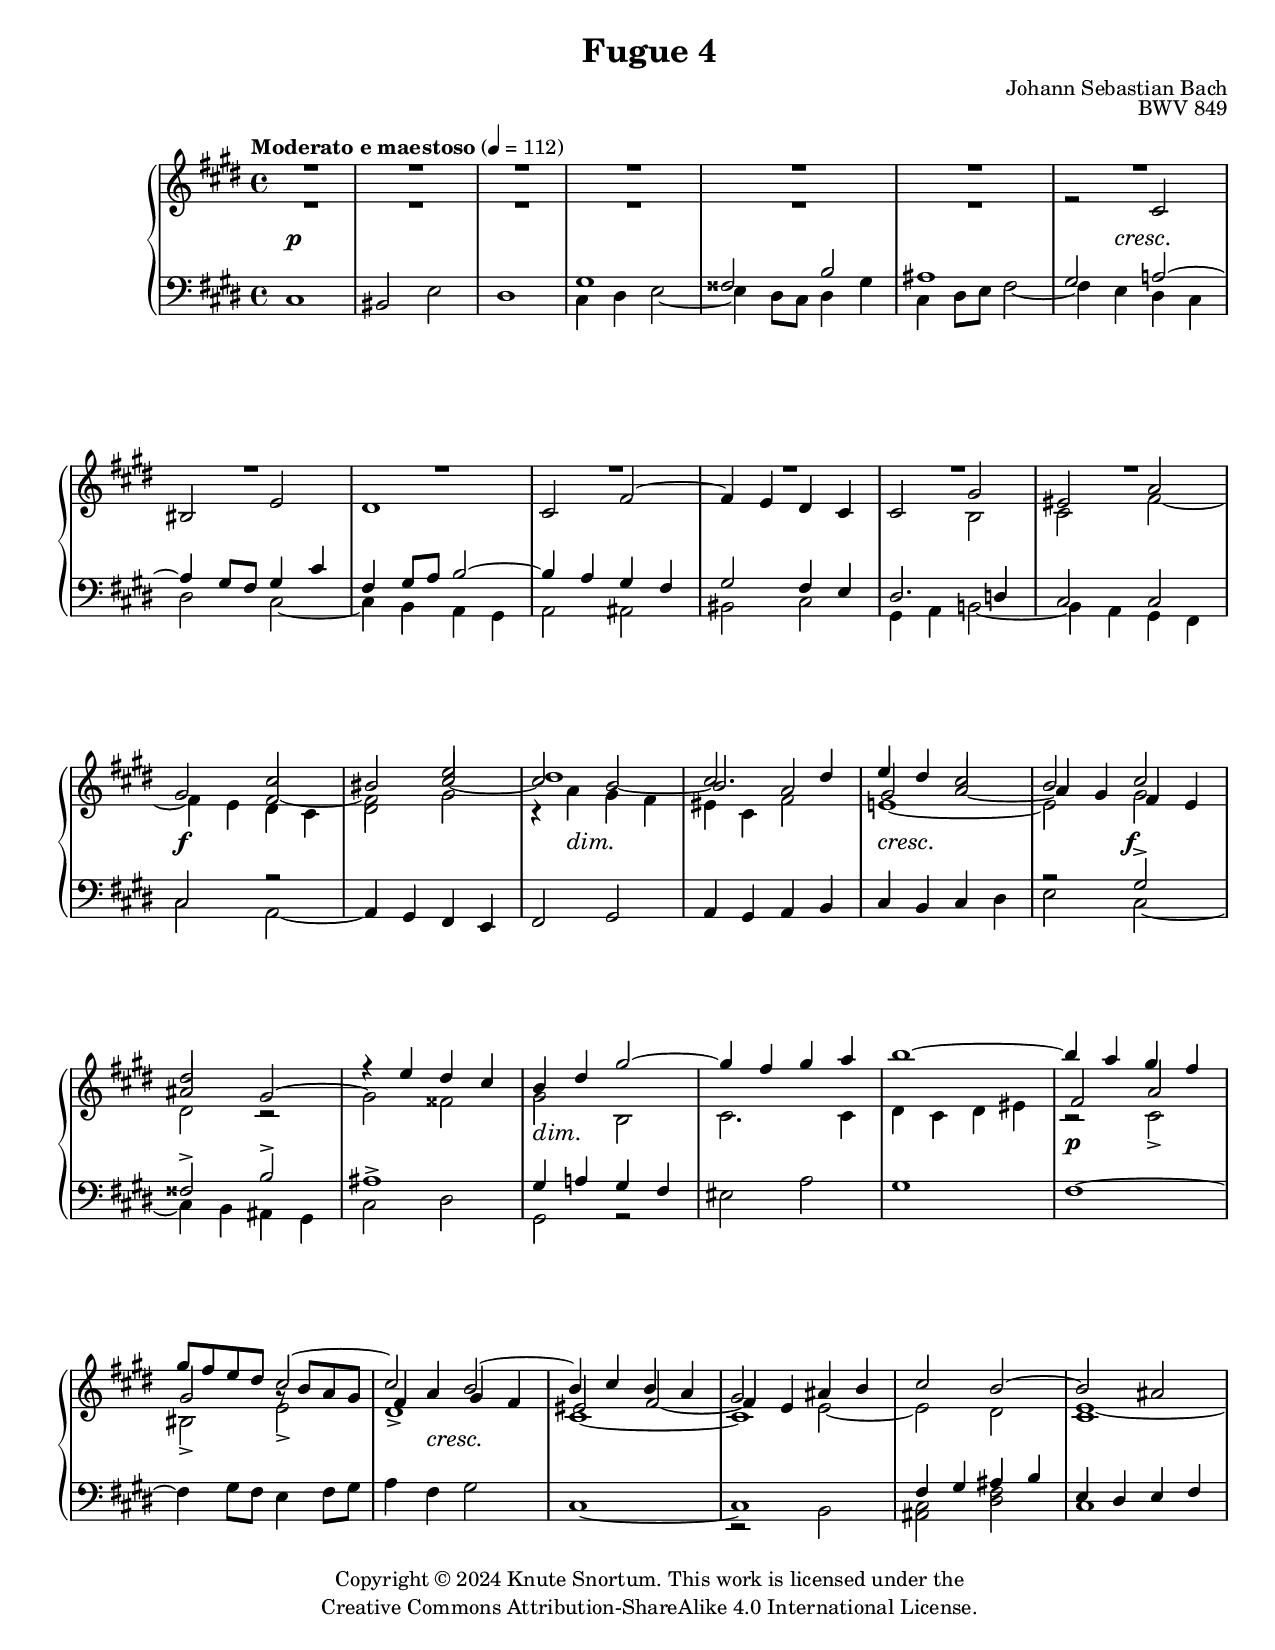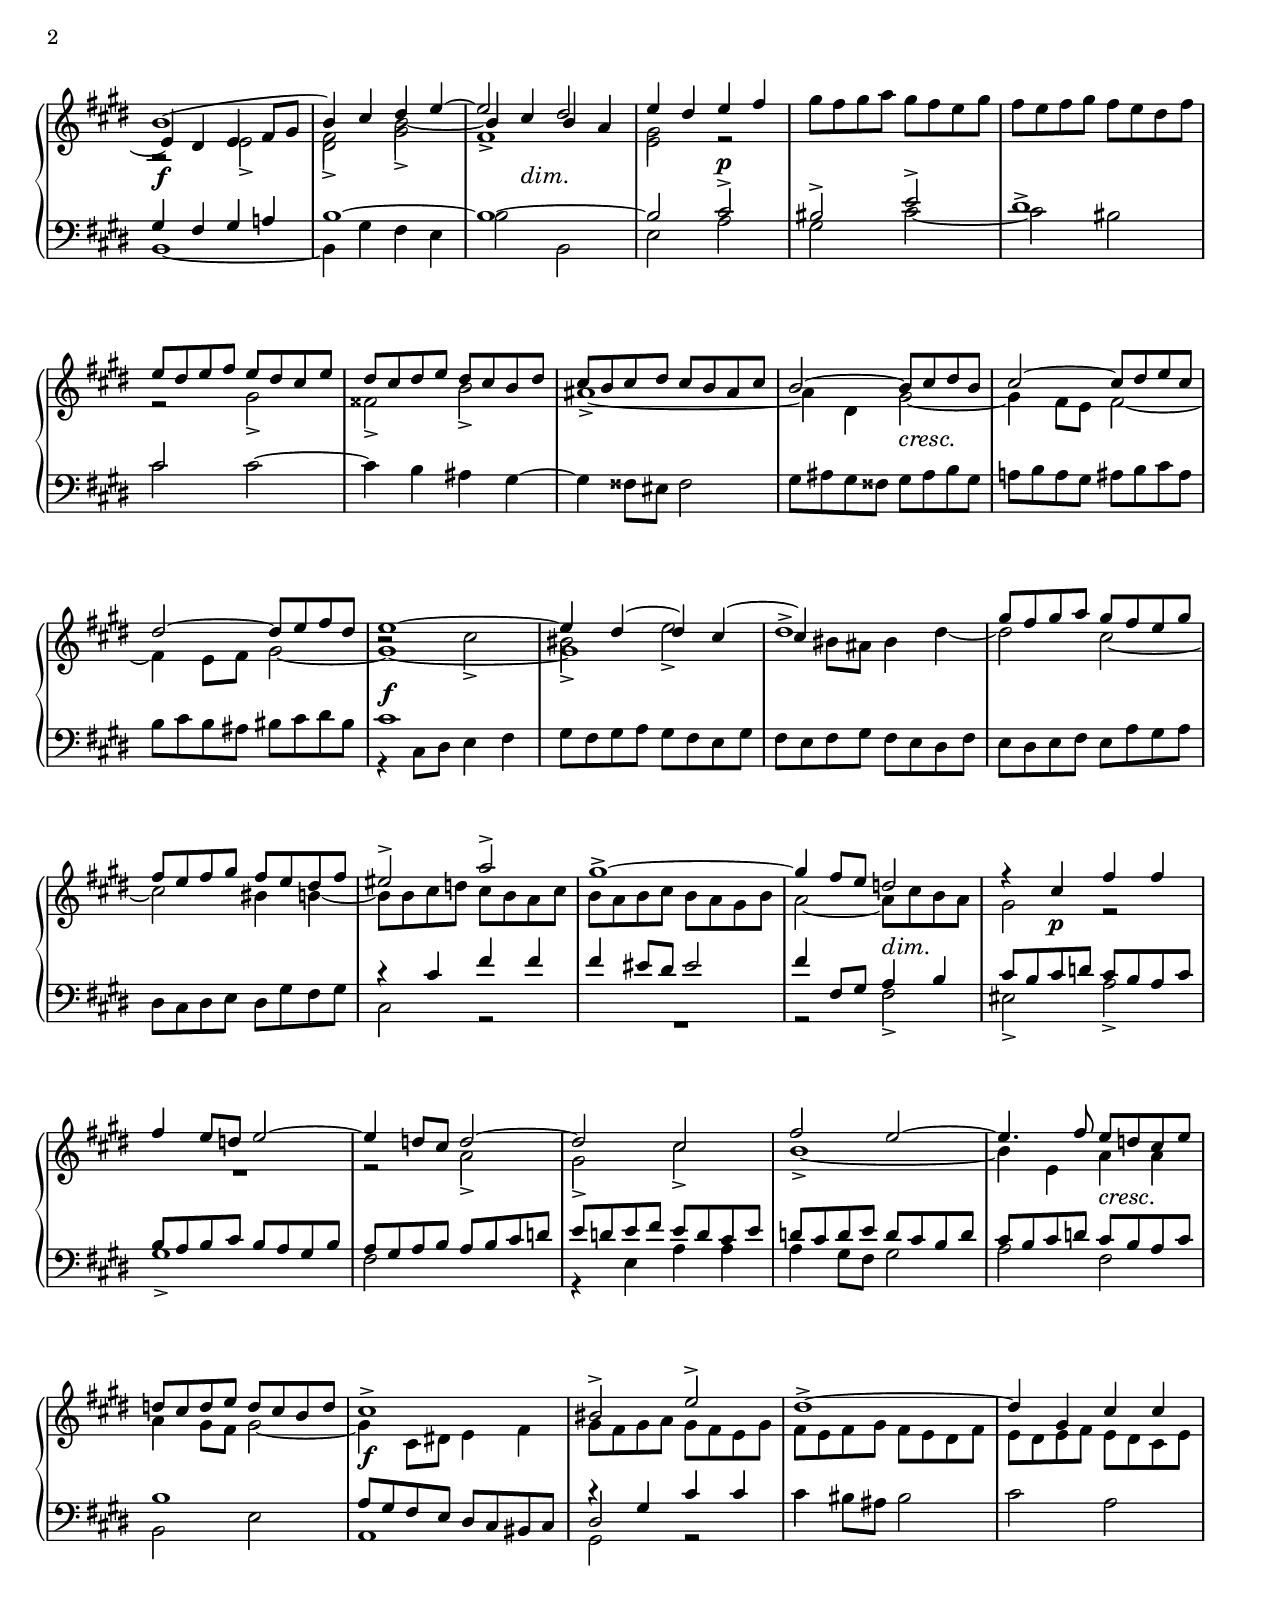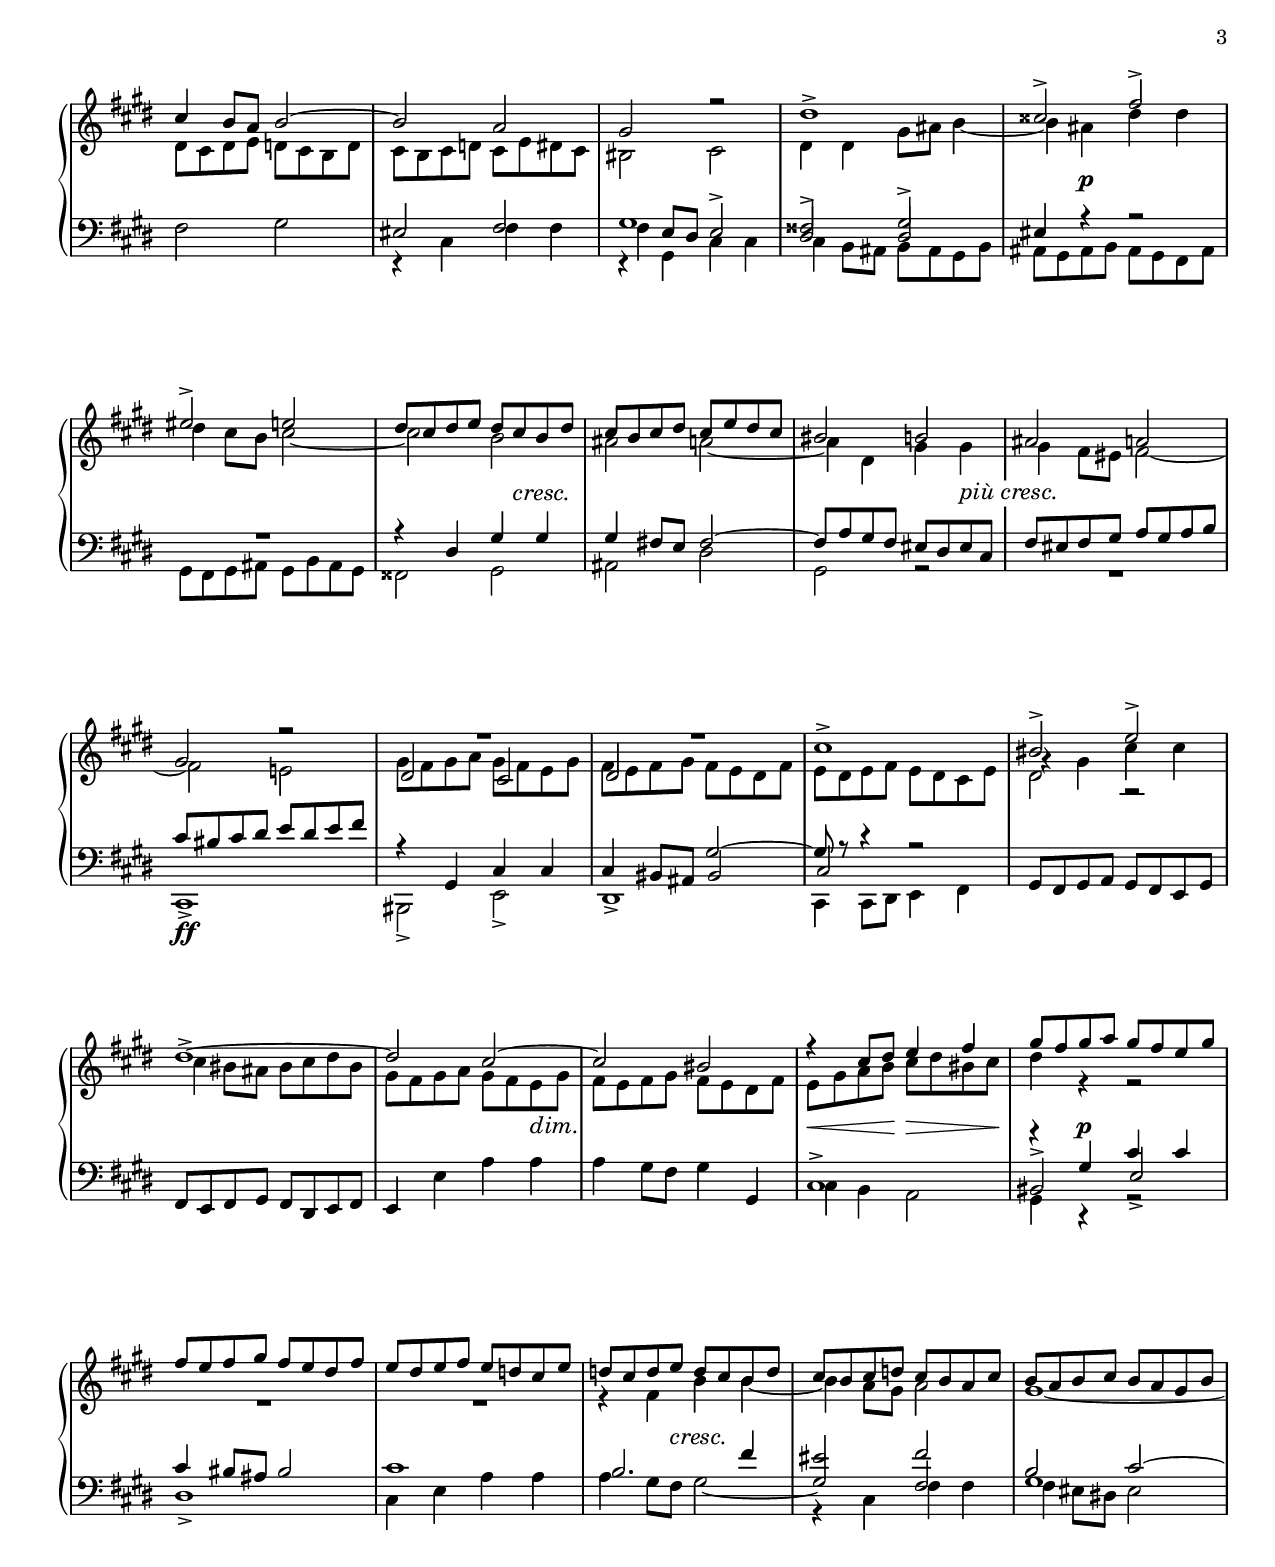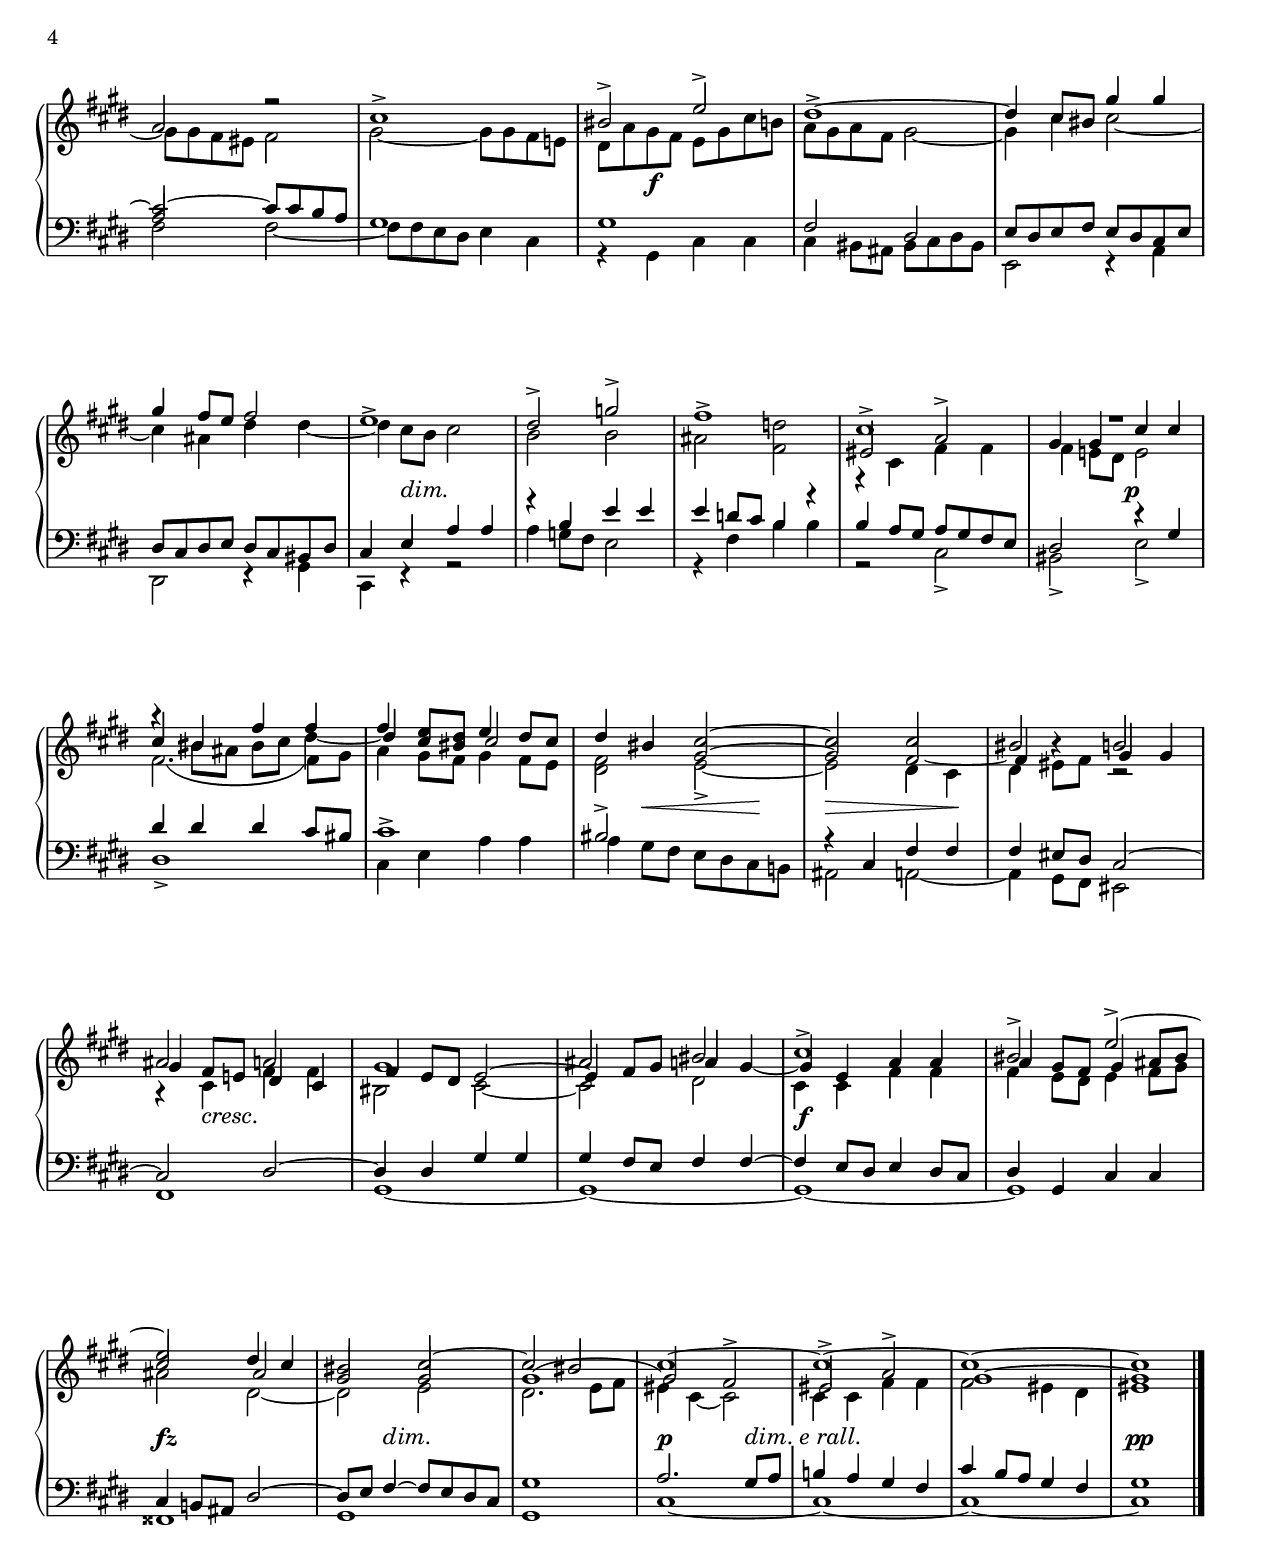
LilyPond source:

\version "2.24.0"

\include "includes/header-paper.ily"
%...+....1....+....2....+....3....+....4....+....5....+....6....+....7....+....

\version "2.24.0"
\language "english"

\include "global-variables.ily"

%%% Positions and shapes %%%

tieShapeA = \shape #'((0 . 0.5) (0 . 0.4) (0 . 0.4) (0 . 0.5)) \etc
tieShapeB = \shape #'((0 . 0.5) (0 . 0.5) (0 . 0.5) (0 . 0.5)) \etc
tieShapeC = \shape #'((0.5 . 0.5) (0 . 0.7) (0 . 0.7) (-0.75 . 0.5)) \etc
tieShapeD = \shape #'((0.5 . 0.5) (0 . 0.7) (0 . 0.7) (-0.75 . 0.5)) \etc
tieShapeE = \shape #'((0 . 2) (0 . 2) (0 . 2) (0 . 2)) \etc
tieShapeF = \shape #'((0 . 0) (0 . 0) (0 . 2) (0 . 2)) \etc
tieShapeG = \shape #'((0.5 . 0.5) (0 . 0.7) (0 . 0.7) (-0.75 . 0.5)) \etc
tieShapeH = \shape #'((0 . 2) (0 . 2) (1 . 2) (1 . 2)) \etc
tieShapeI = \shape #'((0 . 0) (0 . -2) (0 . -2) (0 . 0)) \etc
tieShapeJ = \shape #'((0.5 . 0.5) (0 . 0.7) (0 . 0.7) (-0.75 . 0.5)) \etc
tieShapeK = \shape #'((0.5 . 0.5) (0 . 0.7) (0 . 0.7) (-0.75 . 0.5)) \etc
tieShapeL = \shape #'(
                       ((0 . 2) (0 . 2) (0 . 2) (0 . 2))
                       ((0 . 2) (0 . 2) (1 . 2) (1 . 2))
                       ) \etc
tieShapeM = \shape #'((0 . 0) (0 . 1) (-0.75 . 1) (-0.75 . 0)) \etc

forceHShiftA = \tweak NoteColumn.force-hshift 0.7 \etc
forceHShiftB = \tweak NoteColumn.force-hshift 0.2 \etc

moveRestA = \tweak X-offset 1.4 \etc
moveAccentA = -\offset Y-offset 0.25 \etc

stemLengthA = \tweak Stem.length 5 \etc

%%% Music %%%

global = {
  \time 4/4
  \key cs \minor
}

rightHandUpper = \relative {
  \voiceOne 
  R1 * 8 |
  
  \barNumberCheck 9
  R1 * 5 |
  s2 cs'' |
  bs2 e |
  \voiceThree ds1 |
  
  \barNumberCheck 17
  \voiceOne cs2 a |
  e'4 ds cs2 |
  b2 cs |
  ds2 s |
  r4 e ds cs |
  b4 ds gs2~ |
  gs4 fs gs a |
  b1~ |
  
  \barNumberCheck 25
  b4 a gs fs |
  gs8 fs e ds cs2-\tieShapeE ~ |
  cs2 b-\tieShapeE ~ |
  b4 cs b a |
  gs2 as4 b |
  cs2 b~ |
  b2 as |
  b1-\tieShapeF ~ |
  
  \barNumberCheck 33
  b4 cs ds e~ |
  e2 ds |
  e4 ds e fs |
  \oneVoice gs8 fs gs a  gs fs e gs |
  fs8 e fs gs  fs e ds fs |
  \voiceOne e8 ds e fs  e ds cs e |
  ds8 cs ds e  ds cs b ds |
  cs8 b cs ds  cs b as cs |
  
  \barNumberCheck 41
  b2~ b8 cs ds b |
  cs2~ cs8 ds e cs |
  ds2~ ds8 e fs ds |
  e1~ |
  e4 ds-\tieShapeH ~ ds cs-\tieShapeE ~ |
  cs4 s2. |
  gs'8 fs gs a  gs fs e gs |
  fs8 e fs gs  fs e ds fs |
  
  \barNumberCheck 49
  es2-> a-> |
  gs1->~ |
  gs4 fs8 e d2 |
  r4 cs fs fs |
  fs4 e8 d e2~ |
  e4 d8 cs d2~ |
  d2 cs |
  fs2 e~ |
  
  \barNumberCheck 57
  e4. fs8  e d cs e |
  d8 cs d e  d cs b d |
  cs1-> |
  bs2-> e-> |
  ds1->~ |
  ds4 gs, cs cs |
  cs4 b8 a b2~ |
  b2 a |
  
  \barNumberCheck 65
  gs2 r |
  ds'1-> |
  css2-> fs-> |
  es2-> e |
  ds8 cs ds e  ds cs b ds |
  cs8 b cs ds  cs e ds cs |
  bs2 b |
  as2 a |
  
  \barNumberCheck 73
  gs2 r |
  R1 * 2 |
  cs1-> |
  bs2-> e-> |
  ds1->~ |
  ds2 cs~ |
  cs2 bs |
  
  \barNumberCheck 81
  r4 cs8 ds e4 fs |
  gs8 fs gs a  gs fs e gs |
  fs8 e fs gs  fs e ds fs |
  e8 ds e fs  e d cs e |
  d8 cs d e  d cs b d |
  cs8 b cs d  cs b a cs |
  b8 a b cs  b a gs b |
  a2 r |
  
  \barNumberCheck 89
  cs1-> |
  bs2-> e-> |
  ds1->~ |
  ds4 cs8 bs gs'4 gs |
  gs4 fs8 e fs2 |
  e1-> |
  ds2-> g-> |
  fs1-> |
  
  \barNumberCheck 97
  cs1 |
  R1 |
  a'4\rest bs, fs' fs |
  fs4 <cs e>8 <bs ds> e4 ds8 cs |
  ds4 bs <gs cs>2~ |
  q2 cs2 |
  bs2 b |
  as2 a |
  
  \barNumberCheck 105
  gs1 |
  as2 bs |
  cs1-> |
  bs2-> e->-\tieShapeL ~ |
  e2 ds4 cs |
  bs2 cs~ |
  cs2 bs |
  cs1~ |
  
  \barNumberCheck 113
  cs1~ |
  cs1~ |
  cs1 |
  \bar "|."
}

rightHandMiddle = \relative {
  s1 * 8 |
  
  \barNumberCheck 9
  s1 * 3 |
  s2 \voiceOne gs' |
  es a |
  gs2 fs-\tieShapeA _~ |
  \voiceTwo fs2 \voiceOne cs'-\tieShapeB _~ |
  cs2 b-\tieShapeC _~ |
  
  \barNumberCheck 17
  \voiceThree \forceHShiftA b2. ds4 |
  \forceHShiftB gs,2 \voiceOne a-\tieShapeD _~ |
  \voiceThree a4 gs fs e |
  \voiceOne as2 gs~ |
  \voiceTwo gs2 fss |
  gs2 b, |
  cs2. cs4 |
  ds4 cs ds es |
  
  \barNumberCheck 25
  \voiceThree fs2 \forceHShiftB a |
  \forceHShiftB gs2 g8\rest b a gs |
  fs4 a gs fs |
  \forceHShiftB es2 \forceHShiftB fs2_~ |
  \forceHShiftA fs4 e \voiceTwo e2~ |
  e2 ds |
  e1~ |
  \voiceThree e4 ds e fs8 gs |
  
  \barNumberCheck 33
  \voiceTwo fs2 b-\tieShapeG ~ |
  \voiceThree b4 cs b a |
  \voiceTwo gs2 r2 |
  s1 * 2 |
  r2 gs-> |
  fss2-> b-> |
  as1->~ |
  
  \barNumberCheck 41
  as4 ds, gs2~ |
  gs4 fs8 e fs2~ |
  fs4 e8 fs gs2~ |
  gs1~ |
  gs1 |
  s4 bs8 as bs4 ds4~ |
  ds2 cs~ |
  cs2 bs4 b~ |
  
  \barNumberCheck 49
  b8 b cs d  cs b a cs |
  b8 a b cs  b a gs b |
  a2~ a8 cs b a |
  gs2 r |
  R1 |
  r2 a-> |
  gs2-> cs->
  b1->~ |
  
  \barNumberCheck 57
  b4 e, a a |
  a4 gs8 fs gs2~ |
  gs4 cs,8 ds! e4 fs |
  gs8 fs gs a  gs fs e gs |
  fs8 e fs gs  fs e ds fs |
  e8 ds e fs  e ds cs e |
  ds8 cs ds e  d cs b d |
  cs8 b cs d  cs e ds cs |
  
  \barNumberCheck 65
  bs2 cs |
  ds4 ds gs8 as b4~ |
  b4 as ds ds |
  ds4 cs8 b cs2~ |
  cs2 b |
  as2 a~ |
  a4 ds, gs gs |
  gs4 fs8 es fs2~ |
  
  \barNumberCheck 73
  fs2 e! |
  gs8 fs gs a  gs fs e gs |
  fs8 e fs gs  fs e ds fs |
  e8 ds e fs  e ds cs e |
  \moveRestA g4\rest gs cs cs |
  cs4 bs8 as  bs cs ds bs |
  gs8 fs gs a  gs fs e gs |
  fs8 e fs gs  fs e ds fs |
  
  \barNumberCheck 81
  e8 gs a b  cs ds bs cs |
  ds4 r r2 |
  R1 * 2 |
  r4 fs, b b~ |
  b4 a8 gs a2 |
  gs1~ |
  gs8 gs fs es fs2 |
  
  \barNumberCheck 89
  gs2~ gs8 gs fs e! |
  ds8 a' gs fs  e gs cs b |
  a8 gs a fs gs2~ |
  gs4 cs cs2~ |
  cs4 as ds ds~ |
  ds4 cs8 b cs2 |
  b2 b |
  as2 <fs d'> |
  
  \barNumberCheck 97
  \voiceOne \forceHShiftB es2-> a-> |
  gs4 gs cs cs |
  cs4 \voiceTwo bs8 as bs cs ds4-\tieShapeJ ~ |
  \voiceThree ds4 s4 cs2 |
  s1 |
  s2 \voiceOne fs,-\tieShapeK _~ |
  \voiceThree fs4 b\rest gs gs |
  gs fs8 e! ds4 cs |
  
  \barNumberCheck 105
  fs4 e8 ds e2~ |
  e4 fs8 gs a4 gs_~ |
  gs4 e a a |
  a4 gs8 fs gs4 as8 bs |
  \voiceOne cs2 \voiceThree as |
  \voiceOne gs2 gs |
  \voiceThree gs1-\tieShapeM ~ |
  gs2 fs-\moveAccentA -> |
  
  \barNumberCheck 113
  es2-> a-> |
  gs1~ |
  gs1 |
}

rightHandLower = \relative {
  \voiceTwo 
  R1 * 6 |
  r2 \voiceOne cs' |
  bs2 e |
  
  \barNumberCheck 9
  ds1 |
  cs2 fs2~ |
  fs4 e ds cs |
  cs2 \voiceTwo b |
  cs2 fs~ |
  fs4 e ds cs |
  ds2 gs |
  r4 a gs fs |
  
  \barNumberCheck 17
  es4 cs fs2 |
  e!1~ |
  e2 gs |
  ds2 r |
  s1 * 4 |
  
  \barNumberCheck 25
  r2 \forceHShiftB cs-> |
  \forceHShiftB bs2-> e-> |
  ds1-> |
  cs1~ |
  cs1
  s1 |
  cs1 |
  r2 e-> |
  
  \barNumberCheck 33
  ds2-> gs-> |
  fs1-> |
  e2 s |
  s1 * 5 |
  
  \barNumberCheck 41
  s1 * 3 |
  b'2\rest cs-> |
  bs2-> e-> |
  ds1^> |
  s1 * 2 |
  
  \barNumberCheck 49
  s1 * 8 |
  
  \barNumberCheck 57
  s1 * 3 |
  \staffDown \voiceOne c,4\rest gs cs cs |
  \oneVoice cs4 bs8 as bs2 |
  cs2 a |
  fs2 gs |
  \voiceOne es2 fs |
  
  \barNumberCheck 65
  gs1 |
  fss2 ds |
  s1 * 6 |
  
  \barNumberCheck 73
  s1 |
  \staffUp ds'2 cs |
  ds2 \staffDown gs,~ |
  gs8 r r4 r2 |
  \staffUp \voiceTwo ds'2 r |
  s1 * 3 |
  
  \barNumberCheck 81
  s1 |
  \staffDown \voiceOne r4 gs, cs cs |
  cs4 bs8 as bs2 |
  cs1 |
  b2. fs'4 |
  es2 fs |
  b,2 cs~ |
  cs2~ cs8 cs b a |
  
  \barNumberCheck 89
  s1 * 6 |
  r4 b e e |
  e4 d8 cs b4 r |
  
  \barNumberCheck 97
  \staffUp \voiceTwo r4 cs fs fs |
  fs4 e!8 ds e2 |
  fs2.-\tieShapeI ~ \forceHShiftB fs8 gs|
  a4 gs8 fs gs4 fs8 e |
  <ds fs>2 e->~ |
  e2 ds4 cs |
  ds4 es8 fs r2 |
  r4 cs fs fs |
  
  \barNumberCheck 105
  bs,2 cs~ |
  cs2 ds |
  cs4 cs fs fs |
  fs4 e8 ds e4 fs8 gs |
  as2 ds,~ |
  ds2 e |
  ds2. e8 fs |
  es4 cs4~ cs2 |
  
  \barNumberCheck 113
  cs4 cs fs fs |
  fs2 es4 ds |
  es1 |
}

rightHand = {
  \global
  <<
    \new Voice \rightHandUpper
    \new Voice \rightHandMiddle
    \new Voice \rightHandLower
  >>
}

leftHandUpper = \relative {
  s1 * 3 |
  \voiceOne gs1 |
  fss2 b |
  as1 |
  gs2 a!~ |
  a4 gs8 fs gs4 cs |
  
  \barNumberCheck 9
  fs,4 gs8 a b2~ |
  b4 a gs fs |
  gs2 fs4 e |
  ds2. d4 |
  cs2 cs |
  cs2 r |
  s1 * 2 |
  
  \barNumberCheck 17
  s1 * 2 |
  r2 gs'-> |
  fss2-> b-> |
  as1-> |
  gs4 a! gs fs |
  \oneVoice es2 a |
  gs1 |
  
  \barNumberCheck 25
  fs1~ |
  fs4 gs8 fs e4 fs8 gs |
  a4 fs gs2 |
  cs,1~ |
  cs1 |
  \voiceOne fs4 gs as b |
  e,4 ds e fs |
  gs4 fs gs a! |
  
  \barNumberCheck 33
  b1~ |
  b1~ |
  b2 cs-> |
  bs2-> e-> |
  ds1-> |
  cs2 \oneVoice cs~ |
  cs4 b as gs~ |
  gs4 fss8 es fss2 |
  
  \barNumberCheck 41
  gs8 as gs fss  gs as b gs |
  a!8 b a gs  as b cs as |
  b8 cs b as  bs cs ds bs |
  \voiceOne cs1 |
  s1 * 4 |
  
  \barNumberCheck 49
  r4 cs fs fs |
  fs4 es8 ds es2 |
  fs4 fs,8 gs a4 b |
  cs8 b cs d  cs b a cs |
  b8 a b cs  b a gs b |
  a8 gs a b  a b cs d |
  e8 d e fs  e d cs e |
  d8 cs d e  d cs b d |
  
  \barNumberCheck 57
  cs8 b cs d  cs b a cs |
  b1 |
  a8 gs fs e  ds cs bs cs |
  ds2 s |
  s1 * 3 |
  \voiceTwo r4 cs fs fs |
  
  \barNumberCheck 65
  fs4 \voiceOne e8 ds e2-> |
  ds2-> gs-> |
  es4 r r2 |
  R1 |
  r4 ds gs gs |
  gs4 fs!8 e fs2~ |
  fs8 a gs fs  es ds es cs |
  fs8 es fs gs  a gs a b |
  
  \barNumberCheck 73
  cs bs cs ds  e ds e fs |
  r4 gs,, cs cs |
  cs4 bs8 as \stemLengthA \forceHShiftB bs2 |
  \stemLengthA \forceHShiftB cs2 s |
  s1 * 4 |
  
  \barNumberCheck 81
  cs1-> |
  bs2-> \forceHShiftB e_> |
  ds1_> |
  \voiceTwo cs4 e a a |
  a4 gs8 fs gs2~ |
  \voiceOne gs2 \stemLengthA fs |
  gs1 |
  a2 s |
  
  \barNumberCheck 89
  gs1 |
  gs1 |
  fs2 ds |
  e8 ds e fs  e ds cs e |
  ds8 cs ds e  ds cs bs ds |
  cs4 e a a |
  \voiceTwo a4 g8 fs e2 |
  r4 fs b b |
  
  \barNumberCheck 97
  \voiceOne b4 a8 gs  a gs fs e |
  ds2 r4 gs |
  ds'4 ds ds cs8 bs |
  cs1-> |
  bs2-> s |
  r4 cs, fs fs |
  fs4 es8 ds cs2~ |
  cs2 ds~ |
  
  \barNumberCheck 105
  ds4 ds gs gs |
  gs4 fs8 e fs4 fs~ |
  fs4 e8 ds e4 ds8 cs |
  ds4 gs, cs cs |
  cs4 b!8 as ds2~ |
  ds8 e fs4~ fs8 e ds cs |
  gs'1 |
  a2. gs8 a |
  
  \barNumberCheck 113
  b!4 a gs fs |
  cs'4 b8 a gs4 fs |
  gs1 |
}

leftHandLower = \relative {
  cs1 |
  bs2 e |
  ds1 |
  \voiceTwo cs4 ds e2~ |
  e4 ds8 cs ds4 gs |
  cs,4 ds8 e fs2~ |
  fs4 e ds cs |
  ds2 cs~ |
  
  \barNumberCheck 9
  cs4 b a gs |
  a2 as |
  bs2 cs |
  gs4 a b!2~ |
  b4 a gs fs |
  cs'2 a~ |
  \oneVoice a4 gs fs e |
  fs2 gs |
  
  \barNumberCheck 17
  a4 gs a b |
  cs4 b cs ds |
  \voiceTwo e2 cs~ |
  cs4 b as gs |
  cs2 ds |
  gs,2 r |
  s1 * 2 |
  
  \barNumberCheck 25
  s1 * 4 |
  r2 b |
  <as cs>2 <ds fs> |
  cs1 |
  b1~ |
  
  \barNumberCheck 33
  b4 gs' fs e |
  b'2 b, |
  e2 a |
  gs2 cs~ |
  cs2 bs2 |
  cs2 s |
  s1 * 2 |
  
  \barNumberCheck 41
  s1 * 3 |
  r4 cs,8 ds e4 fs |
  gs8 fs gs a  gs fs e gs |
  fs8 e fs gs  fs e ds fs |
  e8 ds e fs  e a gs a |
  ds,8 cs ds e  ds gs fs gs |
  
  \barNumberCheck 49
  cs,2 r |
  R1 |
  r2 fs-> |
  es2-> a-> |
  gs1-> |
  fs2 s |
  r4 e a a |
  a4 gs8 fs gs2 |
  
  \barNumberCheck 57
  a2 fs |
  b,2 e |
  a,1 |
  gs2 r |
  s1 * 4 |
  
  \barNumberCheck 65
  e4\rest gs cs cs |
  cs4 b8 as  b as gs b |
  as8 gs as b  as gs fs as |
  gs8 fs gs as  gs b as gs |
  fss2 gs |
  as2 ds |
  gs,2 r |
  R1 |
  
  \barNumberCheck 73
  cs,1->\ff |
  bs2-> e-> |
  ds1-> |
  cs4 cs8 ds e4 fs |
  \oneVoice gs8 fs gs a  gs fs e gs |
  fs8 e fs gs  fs ds e fs |
  e4 e' a a |
  a4 gs8 fs gs4 gs, |
  
  \barNumberCheck 81
  \voiceTwo cs4 b a2 |
  gs4 r r2 |
  s1 * 3 |
  r4 cs fs fs |
  fs4 es8 ds! es2 |
  fs2 fs~ |
  
  \barNumberCheck 89
  fs8 fs e ds e4 cs |
  r4 gs cs cs |
  cs4 bs8 as  bs cs ds bs |
  e,2 r4 a |
  ds,2 r4 gs |
  cs,4 r r2 |
  s1 * 2 |
  
  \barNumberCheck 97
  r2 cs'-> |
  bs2-> e-> |
  ds1-> |
  cs4 e a a |
  a4 gs8 fs  e ds cs b! |
  as2 a2~ |
  a4  gs8 fs es2 |
  fs1 |
  
  \barNumberCheck 105
  gs1~ |
  gs1~ |
  gs1~ |
  gs1 |
  fss1 |
  gs1 |
  gs1 |
  cs1~ |
  
  \barNumberCheck 113
  cs1~ |
  cs1~ |
  cs1 |
}

leftHand = {
  \global
  \clef bass
  <<
    \new Voice \leftHandUpper
    \new Voice \leftHandLower
  >>
}

dynamics = {
  \override TextScript.Y-offset = -0.5
  \override DynamicTextSpanner.style = #'none
  s1\p |
  s1 * 5 |
  s4 s2.\cresc |
  s1 |
  
  \barNumberCheck 9
  s1 * 5 |
  s1\f |
  s1 |
  s4 s2.\dim |
  
  \barNumberCheck 17
  s1 |
  s1\cresc |
  s2 s-\tweak X-offset -1 \f |
  s1 * 2 |
  s1-\tweak Y-offset 1 \dim |
  s1 * 2 |
  
  \barNumberCheck 25
  s1\p |
  s1 |
  s4 s2.\cresc |
  s1 * 4 |
  s1\f |
  
  \barNumberCheck 33
  s1 |
  s4 s2.\dim |
  s2 s-\tweak Y-offset 1 \p |
  s1 * 5 |
  
  \barNumberCheck 41
  s2 s\cresc |
  s1 * 2 |
  s1\f |
  s1 * 4 |
  
  \barNumberCheck 49
  s1 * 2 |
  s2 s\dim |
  s4 s2.-\tweak Y-offset 2 \p |
  s1 * 4 |
  
  \barNumberCheck 57
  s2 s\cresc |
  s1 |
  s1\f |
  s1 * 5 |
  
  \barNumberCheck 65
  s1 * 2 |
  s4 s2.\p |
  s1 |
  s2 s8 s4.\cresc |
  s1 |
  s2. s4^\piuCresc |
  s1 |
  
  \barNumberCheck 73
  s1 * 6 |
  s2. s4\dim |
  s1 |
  
  \barNumberCheck 81
  s4.\< s8\! s4.\> s8\! |
  s4 s2.\p |
  s1 * 2 |
  s4. s8\cresc s2 |
  s1 * 3 |
  
  \barNumberCheck 89
  s1 |
  s4 s2.\f |
  s1 * 3 |
  s4 s2.\dim |
  s1 * 2 |
  
  \barNumberCheck 97
  s1 |
  s2 s-\tweak X-offset -1 \p |
  s1 * 2 |
  s4 s2\< s4\! |
  s2.\> s4\! |
  s1 |
  s4 s2.\cresc |
  
  \barNumberCheck 105
  s1 * 2 |
  s1\f |
  s1 |
  s1\fz |
  s4 s2.\dim |
  s1 |
  s2.\p \tag layout { s4^\dimERall } \tag midi { s4\dim } |
  
  \barNumberCheck 113
  s1 * 2 |
  s1\pp |
}

tempi = {
  \tempo "Moderato e maestoso" 4 = 112
  s1 |
  \set Score.tempoHideNote = ##t
  s1 * 110 |
  s2. \tempo 4 = 104 s4 |
  s2 \tempo 4 = 96 s |
  s2 \tempo 4 = 88 s |
  s1 |
}

forceBreaks = {
  % page 1
  \repeat unfold 6 { s1\noBreak } s1\break\noPageBreak
  \repeat unfold 5 { s1\noBreak } s1\break\noPageBreak
  \repeat unfold 5 { s1\noBreak } s1\break\noPageBreak
  \repeat unfold 5 { s1\noBreak } s1\break\noPageBreak
  \repeat unfold 5 { s1\noBreak } s1\pageBreak
  
  % page 2
  \repeat unfold 5 { s1\noBreak } s1\break\noPageBreak
  \repeat unfold 4 { s1\noBreak } s1\break\noPageBreak
  \repeat unfold 4 { s1\noBreak } s1\break\noPageBreak
  \repeat unfold 4 { s1\noBreak } s1\break\noPageBreak
  \repeat unfold 4 { s1\noBreak } s1\break\noPageBreak
  \repeat unfold 4 { s1\noBreak } s1\pageBreak
  
  % page 3
  \repeat unfold 4 { s1\noBreak } s1\break\noPageBreak
  \repeat unfold 4 { s1\noBreak } s1\break\noPageBreak
  \repeat unfold 4 { s1\noBreak } s1\break\noPageBreak
  \repeat unfold 4 { s1\noBreak } s1\break\noPageBreak
  \repeat unfold 4 { s1\noBreak } s1\pageBreak
  
  % page 4
  \repeat unfold 4 { s1\noBreak } s1\break\noPageBreak
  \repeat unfold 5 { s1\noBreak } s1\break\noPageBreak
  \repeat unfold 4 { s1\noBreak } s1\break\noPageBreak
  \repeat unfold 4 { s1\noBreak } s1\break\noPageBreak
}

fugueFourNotes =
\score {
  \header {
    title = "Fugue 4"
  }
  \keepWithTag layout  
  \new PianoStaff \with {
    \override StaffGrouper.staff-staff-spacing = 
      #'((basic-distance . 10)
         (padding . 1))
  } <<
    \new Staff = "upper" \rightHand
    \new Dynamics \dynamics
    \new Staff = "lower" \leftHand
    \new Dynamics \tempi
    \new Devnull \forceBreaks
  >>
  \layout {
    \context {
      \Score
      \override Stem.details.beamed-lengths = #'(3.5 3.9)
    }
  }
}

\include "articulate.ly"

fugueFourMidi =
\book {
  \bookOutputName "fugue-4-bwv-849"
  \score {
    \keepWithTag midi
    \articulate <<
      \new Staff = "upper" << \rightHand \dynamics \tempi >>
      \new Staff = "lower" << \leftHand \dynamics \tempi >>
    >>
    \midi {}
  }
}


\header {
  title = "Fugue 4"
  composer = "Johann Sebastian Bach"
  opus = "BWV 849"
}
  
\paper {
  print-all-headers = ##f
}

\fugueFourNotes
\fugueFourMidi